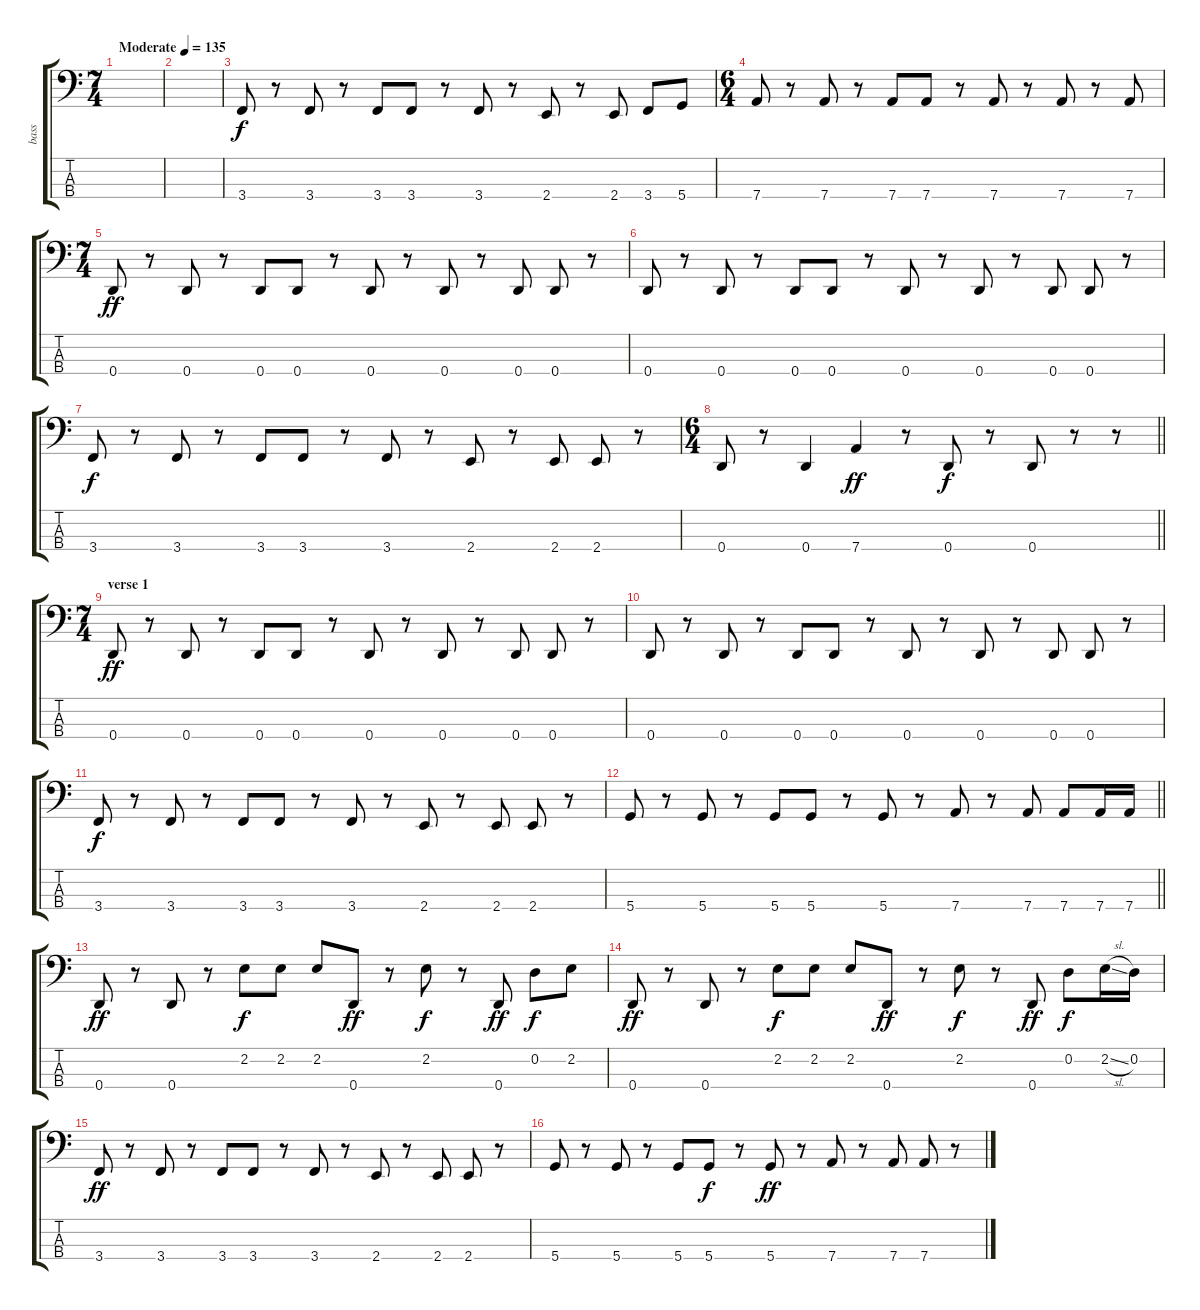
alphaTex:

\track ("bass" "bass") {instrument electricbassfinger}
\staff {score tabs}
\tuning (G2 D2 A1 D1) {hide}
\ts (7 4)
\tempo (135 "Moderate")
\clef f4
\ks c
|
|
3.4.8 r.8 3.4.8 r.8 3.4.8 3.4.8 r.8 3.4.8 r.8 2.4.8 r.8 2.4.8 3.4.8 5.4.8 |
\ts (6 4)
7.4.8 r.8 7.4.8 r.8 7.4.8 7.4.8 r.8 7.4.8 r.8 7.4.8 r.8 7.4.8 |
\ts (7 4)
0.4.8{dy ff} r.8 0.4.8 r.8 0.4.8 0.4.8 r.8 0.4.8 r.8 0.4.8 r.8 0.4.8 0.4.8 r.8 |
0.4.8 r.8 0.4.8 r.8 0.4.8 0.4.8 r.8 0.4.8 r.8 0.4.8 r.8 0.4.8 0.4.8 r.8 |
3.4.8{dy f} r.8 3.4.8 r.8 3.4.8 3.4.8 r.8 3.4.8 r.8 2.4.8 r.8 2.4.8 2.4.8 r.8 |
\ts (6 4)
\barLineRight lightlight
0.4.8 r.8 0.4.4 7.4.4{dy ff} r.8 0.4.8{dy f} r.8 0.4.8 r.8 r.8 |
\ts (7 4)
\section ("" "verse 1")
0.4.8{dy ff} r.8 0.4.8 r.8 0.4.8 0.4.8 r.8 0.4.8 r.8 0.4.8 r.8 0.4.8 0.4.8 r.8 |
0.4.8 r.8 0.4.8 r.8 0.4.8 0.4.8 r.8 0.4.8 r.8 0.4.8 r.8 0.4.8 0.4.8 r.8 |
3.4.8{dy f} r.8 3.4.8 r.8 3.4.8 3.4.8 r.8 3.4.8 r.8 2.4.8 r.8 2.4.8 2.4.8 r.8 |
\barLineRight lightlight
5.4.8 r.8 5.4.8 r.8 5.4.8 5.4.8 r.8 5.4.8 r.8 7.4.8 r.8 7.4.8 7.4.8 7.4.16 7.4.16 |
0.4.8{dy ff} r.8 0.4.8 r.8 2.2.8{dy f} 2.2.8 2.2.8 0.4.8{dy ff} r.8 2.2.8{dy f} r.8 0.4.8{dy ff} 0.2.8{dy f} 2.2.8 |
0.4.8{dy ff} r.8 0.4.8 r.8 2.2.8{dy f} 2.2.8 2.2.8 0.4.8{dy ff} r.8 2.2.8{dy f} r.8 0.4.8{dy ff} 0.2.8{dy f} 2.2{sl}.16 0.2.16 |
3.4.8{dy ff} r.8 3.4.8 r.8 3.4.8 3.4.8 r.8 3.4.8 r.8 2.4.8 r.8 2.4.8 2.4.8 r.8 |
5.4.8 r.8 5.4.8 r.8 5.4.8 5.4.8{dy f} r.8 5.4.8{dy ff} r.8 7.4.8 r.8 7.4.8 7.4.8 r.8
